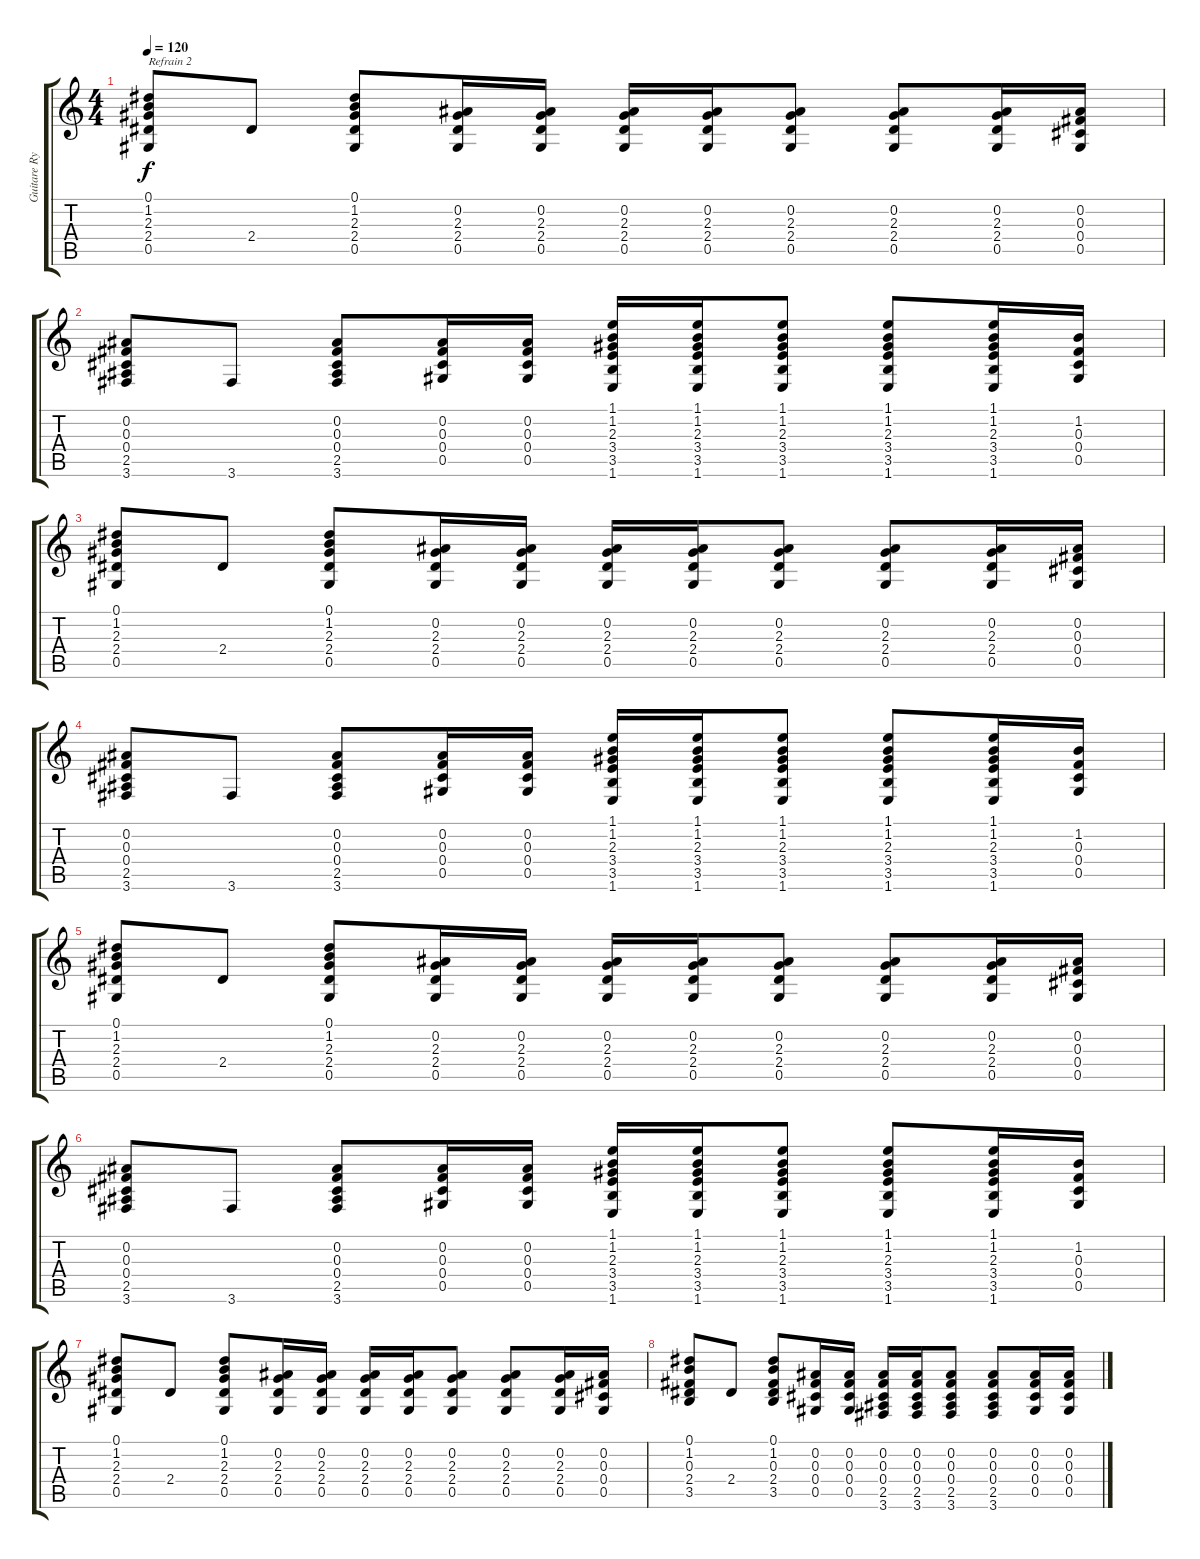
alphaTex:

\track ("Guitare Rythmique 2" "Guitare Ry") {instrument electricguitarjazz}
\staff {score tabs}
\tuning (Eb4 Bb3 Gb3 Db3 Ab2 Eb2) {hide}
\ts (4 4)
\tempo 120
\clef g2
\ks c
(0.1 1.2 2.3 2.4 0.5).8{txt "Refrain 2" dy f} 2.4.8 (0.1 1.2 2.3 2.4 0.5).8 (0.2 2.3 2.4 0.5).16 (0.2 2.3 2.4 0.5).16 (0.2 2.3 2.4 0.5).16 (0.2 2.3 2.4 0.5).16 (0.2 2.3 2.4 0.5).8 (0.2 2.3 2.4 0.5).8 (0.2 2.3 2.4 0.5).16 (0.2 0.3 0.4 0.5).16 |
(0.2 0.3 0.4 2.5 3.6).8 3.6.8 (0.2 0.3 0.4 2.5 3.6).8 (0.2 0.3 0.4 0.5).16 (0.2 0.3 0.4 0.5).16 (1.1 1.2 2.3 3.4 3.5 1.6).16 (1.1 1.2 2.3 3.4 3.5 1.6).16 (1.1 1.2 2.3 3.4 3.5 1.6).8 (1.1 1.2 2.3 3.4 3.5 1.6).8 (1.1 1.2 2.3 3.4 3.5 1.6).16 (1.2 0.3 0.4 0.5).16 |
(0.1 1.2 2.3 2.4 0.5).8 2.4.8 (0.1 1.2 2.3 2.4 0.5).8 (0.2 2.3 2.4 0.5).16 (0.2 2.3 2.4 0.5).16 (0.2 2.3 2.4 0.5).16 (0.2 2.3 2.4 0.5).16 (0.2 2.3 2.4 0.5).8 (0.2 2.3 2.4 0.5).8 (0.2 2.3 2.4 0.5).16 (0.2 0.3 0.4 0.5).16 |
(0.2 0.3 0.4 2.5 3.6).8 3.6.8 (0.2 0.3 0.4 2.5 3.6).8 (0.2 0.3 0.4 0.5).16 (0.2 0.3 0.4 0.5).16 (1.1 1.2 2.3 3.4 3.5 1.6).16 (1.1 1.2 2.3 3.4 3.5 1.6).16 (1.1 1.2 2.3 3.4 3.5 1.6).8 (1.1 1.2 2.3 3.4 3.5 1.6).8 (1.1 1.2 2.3 3.4 3.5 1.6).16 (1.2 0.3 0.4 0.5).16 |
(0.1 1.2 2.3 2.4 0.5).8 2.4.8 (0.1 1.2 2.3 2.4 0.5).8 (0.2 2.3 2.4 0.5).16 (0.2 2.3 2.4 0.5).16 (0.2 2.3 2.4 0.5).16 (0.2 2.3 2.4 0.5).16 (0.2 2.3 2.4 0.5).8 (0.2 2.3 2.4 0.5).8 (0.2 2.3 2.4 0.5).16 (0.2 0.3 0.4 0.5).16 |
(0.2 0.3 0.4 2.5 3.6).8 3.6.8 (0.2 0.3 0.4 2.5 3.6).8 (0.2 0.3 0.4 0.5).16 (0.2 0.3 0.4 0.5).16 (1.1 1.2 2.3 3.4 3.5 1.6).16 (1.1 1.2 2.3 3.4 3.5 1.6).16 (1.1 1.2 2.3 3.4 3.5 1.6).8 (1.1 1.2 2.3 3.4 3.5 1.6).8 (1.1 1.2 2.3 3.4 3.5 1.6).16 (1.2 0.3 0.4 0.5).16 |
(0.1 1.2 2.3 2.4 0.5).8 2.4.8 (0.1 1.2 2.3 2.4 0.5).8 (0.2 2.3 2.4 0.5).16 (0.2 2.3 2.4 0.5).16 (0.2 2.3 2.4 0.5).16 (0.2 2.3 2.4 0.5).16 (0.2 2.3 2.4 0.5).8 (0.2 2.3 2.4 0.5).8 (0.2 2.3 2.4 0.5).16 (0.2 0.3 0.4 0.5).16 |
(0.1 1.2 0.3 2.4 3.5).8 2.4.8 (0.1 1.2 0.3 2.4 3.5).8 (0.2 0.3 0.4 0.5).16 (0.2 0.3 0.4 0.5).16 (0.2 0.3 0.4 2.5 3.6).16 (0.2 0.3 0.4 2.5 3.6).16 (0.2 0.3 0.4 2.5 3.6).8 (0.2 0.3 0.4 2.5 3.6).8 (0.2 0.3 0.4 0.5).16 (0.2 0.3 0.4 0.5).16
